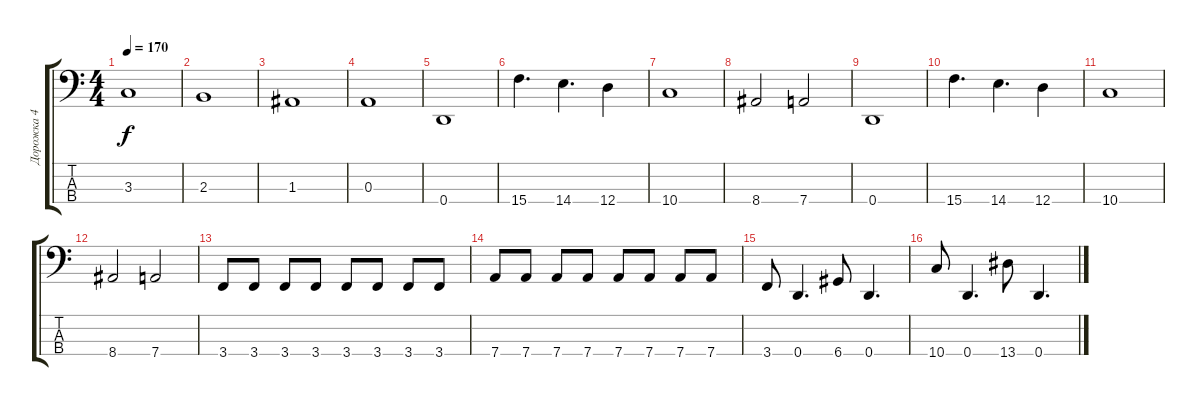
\track ("Дорожка 4" "Дорожка 4") {instrument electricbassfinger}
\staff {score tabs}
\tuning (G2 D2 A1 D1) {hide}
\ts (4 4)
\tempo 170
\clef f4
\ks c
3.3.1{dy f} |
2.3.1 |
1.3.1 |
0.3.1 |
0.4.1 |
15.4.4{d} 14.4.4{d} 12.4.4 |
10.4.1 |
8.4.2 7.4.2 |
0.4.1 |
15.4.4{d} 14.4.4{d} 12.4.4 |
10.4.1 |
8.4.2 7.4.2 |
3.4.8 3.4.8 3.4.8 3.4.8 3.4.8 3.4.8 3.4.8 3.4.8 |
7.4.8 7.4.8 7.4.8 7.4.8 7.4.8 7.4.8 7.4.8 7.4.8 |
3.4.8 0.4.4{d} 6.4.8 0.4.4{d} |
10.4.8 0.4.4{d} 13.4.8 0.4.4{d}
